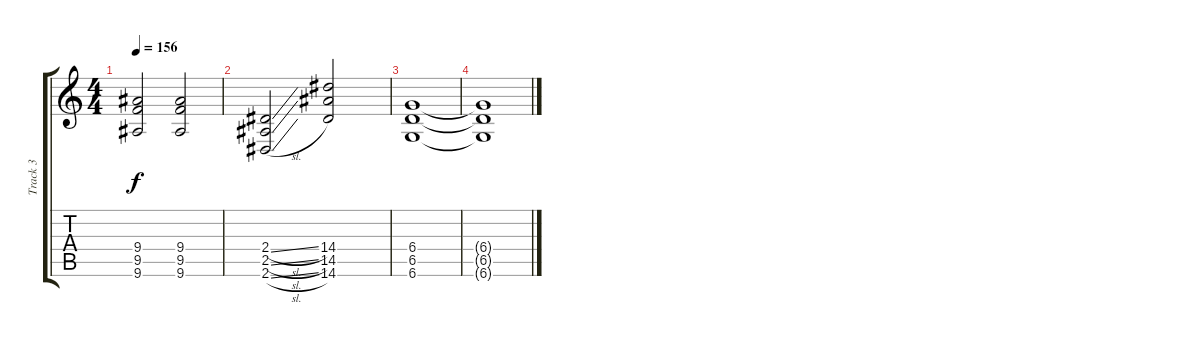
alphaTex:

\track ("Track 3" "Track 3") {instrument electricguitarclean}
\staff {score tabs}
\tuning (Eb4 Bb3 Gb3 Db3 Ab2 Db2) {hide}
\ts (4 4)
\tempo 156
\clef g2
\ks c
(9.4 9.5 9.6).2{dy f} (9.4 9.5 9.6).2 |
(2.4{sl} 2.5{sl} 2.6{sl}).2 (14.4 14.5 14.6).2 |
(6.4 6.5 6.6).1 |
(6.4{t} 6.5{t} 6.6{t}).1
